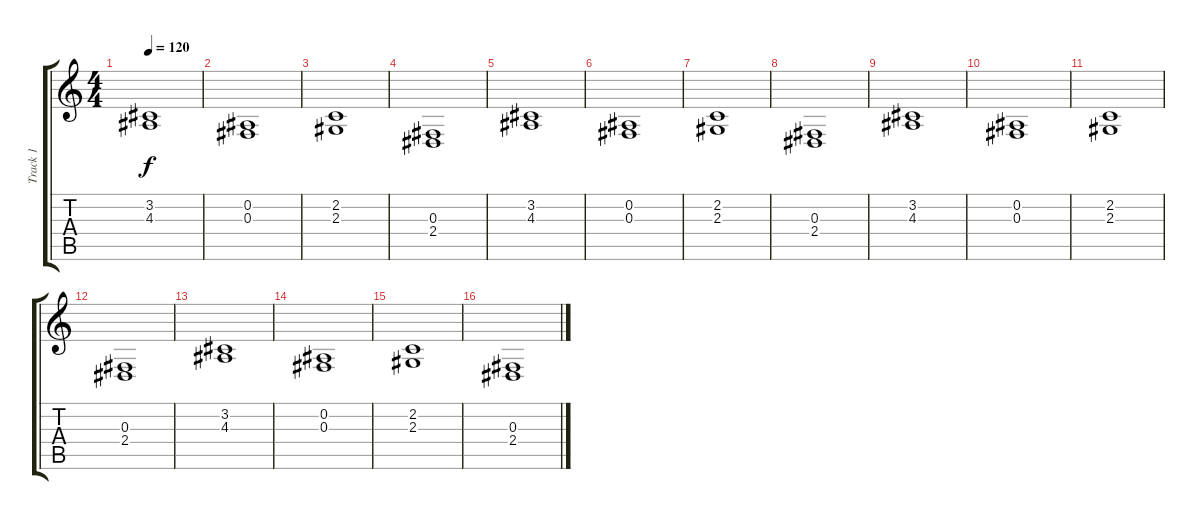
\track ("Track 1" "Track 1") {instrument stringensemble1}
\staff {score tabs}
\tuning (Eb4 Bb3 Gb3 Db3 Ab2 Eb2) {hide}
\ts (4 4)
\tempo 120
\clef g2
\ks c
(3.2 4.3).1{dy f volume 4 instrument stringensemble1} |
(0.2 0.3).1{volume 7} |
(2.2 2.3).1{volume 10} |
(0.3 2.4).1 |
(3.2 4.3).1 |
(0.2 0.3).1 |
(2.2 2.3).1 |
(0.3 2.4).1 |
(3.2 4.3).1 |
(0.2 0.3).1 |
(2.2 2.3).1 |
(0.3 2.4).1 |
(3.2 4.3).1 |
(0.2 0.3).1 |
(2.2 2.3).1 |
(0.3 2.4).1
